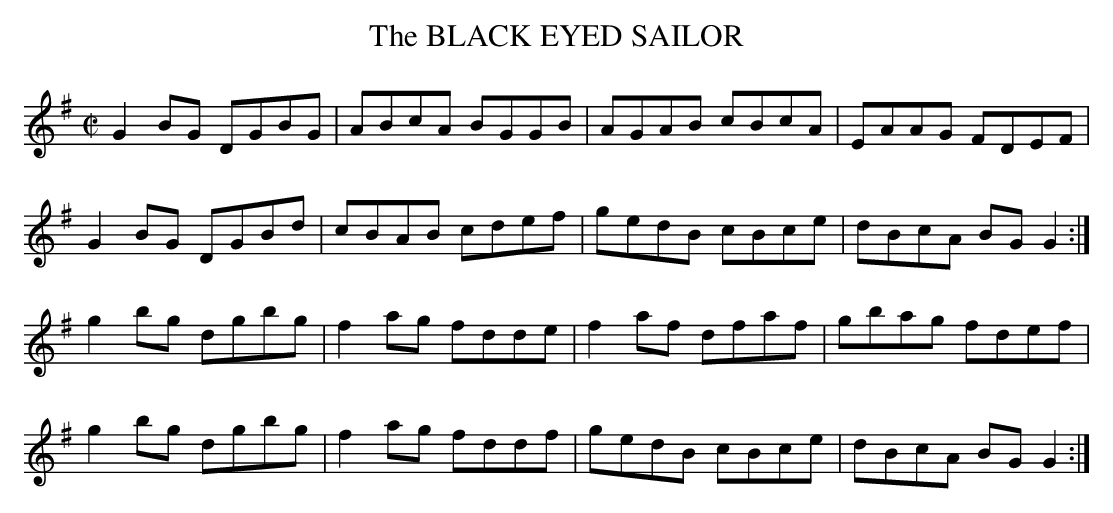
X:1
T:BLACK EYED SAILOR, The
M:C|
L:1/8
K:G
G2BG DGBG|ABcA BGGB|AGAB cBcA|EAAG FDEF|
G2BG DGBd|cBAB cdef|gedB cBce|dBcA BGG2 :|
g2bg dgbg|f2ag fdde|f2af dfaf|gbag fdef|
g2bg dgbg|f2ag fddf|gedB cBce|dBcA BGG2 :|
